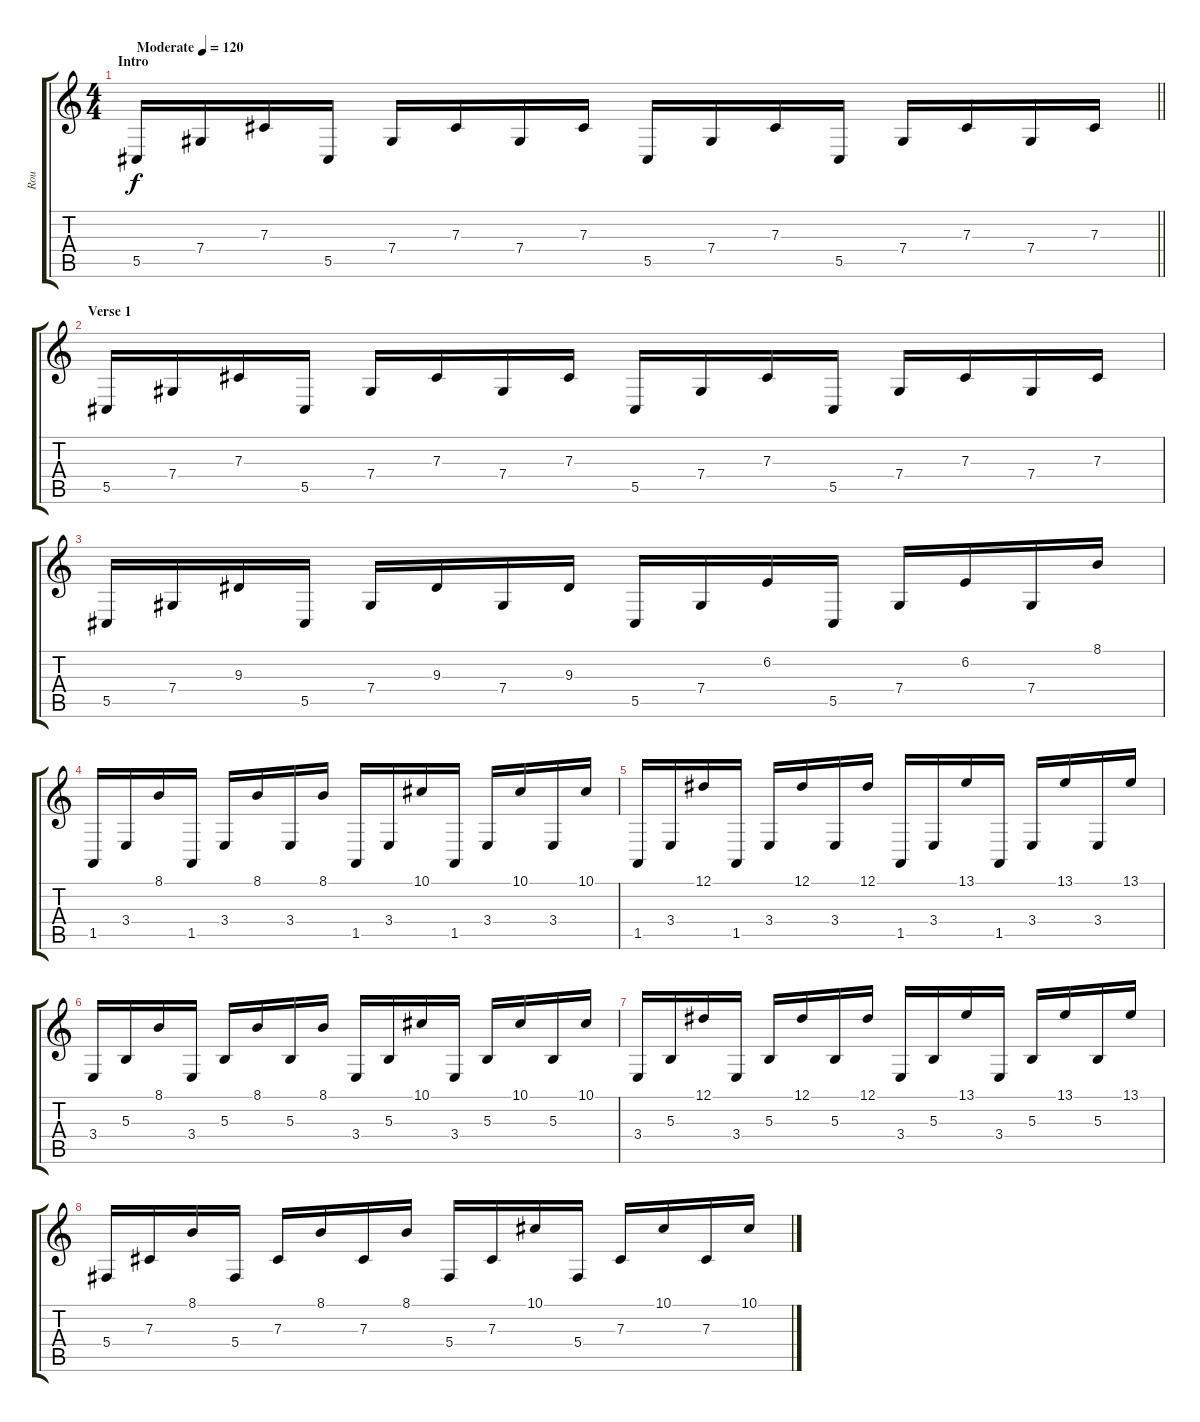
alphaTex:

\track ("Rou" "Rou") {instrument lead1square}
\staff {score tabs}
\tuning (Eb4 Bb3 Gb3 Db3 Ab2 Db2) {hide}
\ts (4 4)
\section ("" "Intro")
\tempo (120 "Moderate")
\clef g2
\barLineRight lightlight
\ks c
5.5.16{dy f volume 14 instrument lead1square} 7.4.16 7.3.16 5.5.16 7.4.16 7.3.16 7.4.16 7.3.16 5.5.16 7.4.16 7.3.16 5.5.16 7.4.16 7.3.16 7.4.16 7.3.16 |
\section ("" "Verse 1")
5.5.16 7.4.16 7.3.16 5.5.16 7.4.16 7.3.16 7.4.16 7.3.16 5.5.16 7.4.16 7.3.16 5.5.16 7.4.16 7.3.16 7.4.16 7.3.16 |
5.5.16 7.4.16 9.3.16 5.5.16 7.4.16 9.3.16 7.4.16 9.3.16 5.5.16 7.4.16 6.2.16 5.5.16 7.4.16 6.2.16 7.4.16 8.1.16 |
1.5.16 3.4.16 8.1.16 1.5.16 3.4.16 8.1.16 3.4.16 8.1.16 1.5.16 3.4.16 10.1.16 1.5.16 3.4.16 10.1.16 3.4.16 10.1.16 |
1.5.16 3.4.16 12.1.16 1.5.16 3.4.16 12.1.16 3.4.16 12.1.16 1.5.16 3.4.16 13.1.16 1.5.16 3.4.16 13.1.16 3.4.16 13.1.16 |
3.4.16 5.3.16 8.1.16 3.4.16 5.3.16 8.1.16 5.3.16 8.1.16 3.4.16 5.3.16 10.1.16 3.4.16 5.3.16 10.1.16 5.3.16 10.1.16 |
3.4.16 5.3.16 12.1.16 3.4.16 5.3.16 12.1.16 5.3.16 12.1.16 3.4.16 5.3.16 13.1.16 3.4.16 5.3.16 13.1.16 5.3.16 13.1.16 |
5.4.16 7.3.16 8.1.16 5.4.16 7.3.16 8.1.16 7.3.16 8.1.16 5.4.16 7.3.16 10.1.16 5.4.16 7.3.16 10.1.16 7.3.16 10.1.16
